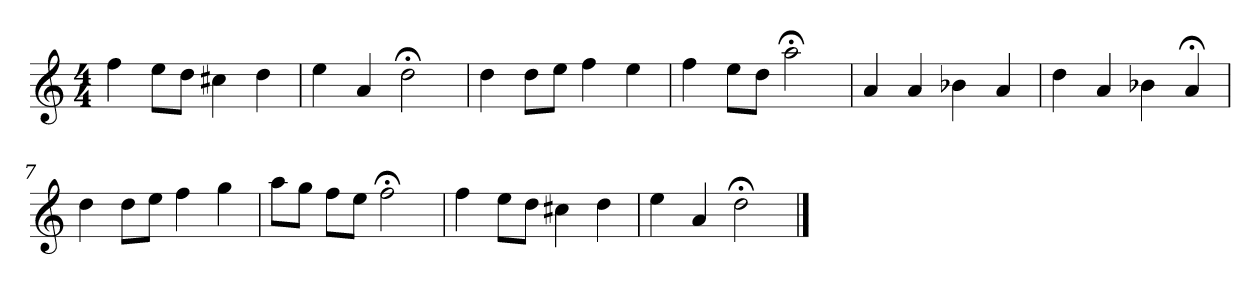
**kern
*part1
*staff1
*k[]
*D:dor
*M4/4
*MM120
=1
4ff
8eeL
8ddJ
4cc#X
4dd
=2
4ee
4a
2dd;<
=3
4dd
8ddL
8eeJ
4ff
4ee
=4
4ff
8eeL
8ddJ
2aa;<
=5
4a
4a
4b-X
4a
=6
4dd
4a
4b-X
4a;<
=7
4dd
8ddL
8eeJ
4ff
4gg
=8
8aaL
8ggJ
8ffL
8eeJ
2ff;<
=9
4ff
8eeL
8ddJ
4cc#X
4dd
=10
4ee
4a
2dd;<
==
*-
